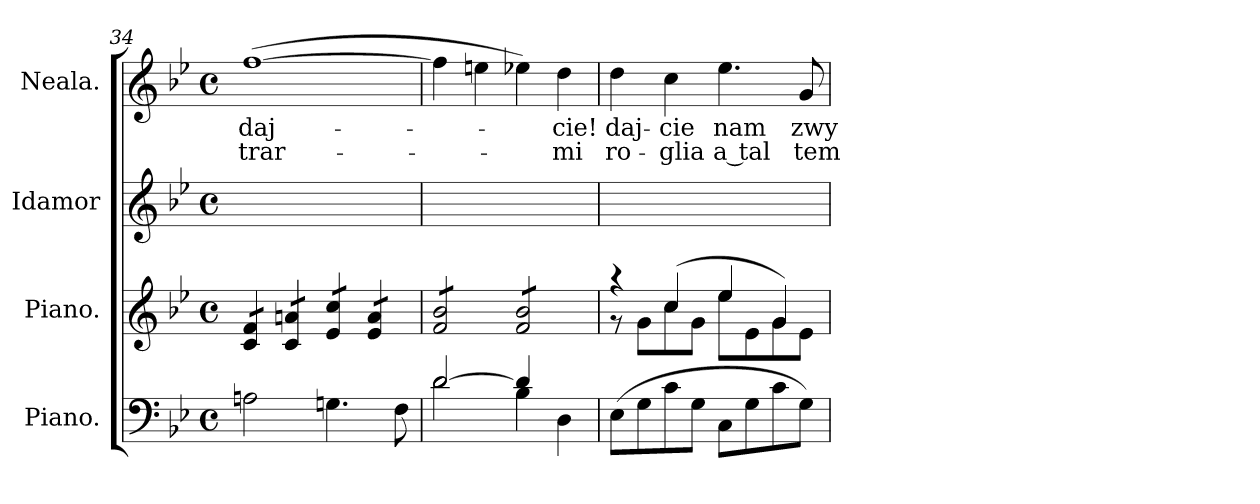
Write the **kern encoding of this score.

**kern	**kern	**kern	**kern	**text	**text
*part4	*part3	*part2	*part1	*part1	*part1
*staff4	*staff3	*staff2	*staff1	*staff1	*staff1
*I"Piano.	*I"Piano.	*I"Idamor	*I"Neala.	*	*
*	*	*I'I.	*I'N.	*	*
*clefF4	*clefG2	*clefG2	*clefG2	*	*
*k[b-e-]	*k[b-e-]	*k[b-e-]	*k[b-e-]	*	*
*g:	*g:	*g:	*g:	*	*
*M4/4	*M4/4	*M4/4	*M4/4	*	*
*met(c)	*met(c)	*met(c)	*met(c)	*	*
=34	=34	=34	=34	=34	=34
*	*tremolo	*	*	*	*
2An\	8c/ 8f/L	1ryy	([1ff	daj-	-trar-
.	8c/ 8f/J	.	.	.	.
.	8c/ 8an/L	.	.	.	.
.	8c/ 8an/J	.	.	.	.
4.Gn\	8e-/ 8cc/L	.	.	.	.
.	8e-/ 8cc/J	.	.	.	.
.	8e-/ 8a/L	.	.	.	.
8F\	8e-/ 8a/J	.	.	.	.
=35	=35	=35	=35	=35	=35
*^	*	*	*	*	*
[2d/	2d\	8f/ 8b-/L	1ryy	4ff\]	.	.
.	.	8f/ 8b-/	.	.	.	.
.	.	8f/ 8b-/	.	4een\	.	.
.	.	8f/ 8b-/J	.	.	.	.
4d/]	4B-\	8f/ 8b-/L	.	4ee-X\)	.	.
.	.	8f/ 8b-/	.	.	.	.
4D\	4ryy	8f/ 8b-/	.	4dd\	-cie!	-mi
.	.	8f/ 8b-/J	.	.	.	.
*	*	*Xtremolo	*	*	*	*
*v	*v	*	*	*	*	*
=36	=36	=36	=36	=36	=36
*	*^	*	*	*	*
(8E-\L	4raa	8rg	1ryy	4dd\	daj-	ro-
8G\	.	8g\L	.	.	.	.
8c\	(4cc/	8cc\	.	4cc\	-cie	-glia
8G\J	.	8g\J	.	.	.	.
8C\L	4ee-/	8ee-\L	.	4.ee-\	nam	a tal
8G\	.	8e-\	.	.	.	.
8c\	4g/)	8g\	.	.	.	.
8G\J)	.	8e-\J	.	8g/	zwy-	tem-
*	*v	*v	*	*	*	*
=	=	=	=	=	=
*-	*-	*-	*-	*-	*-
